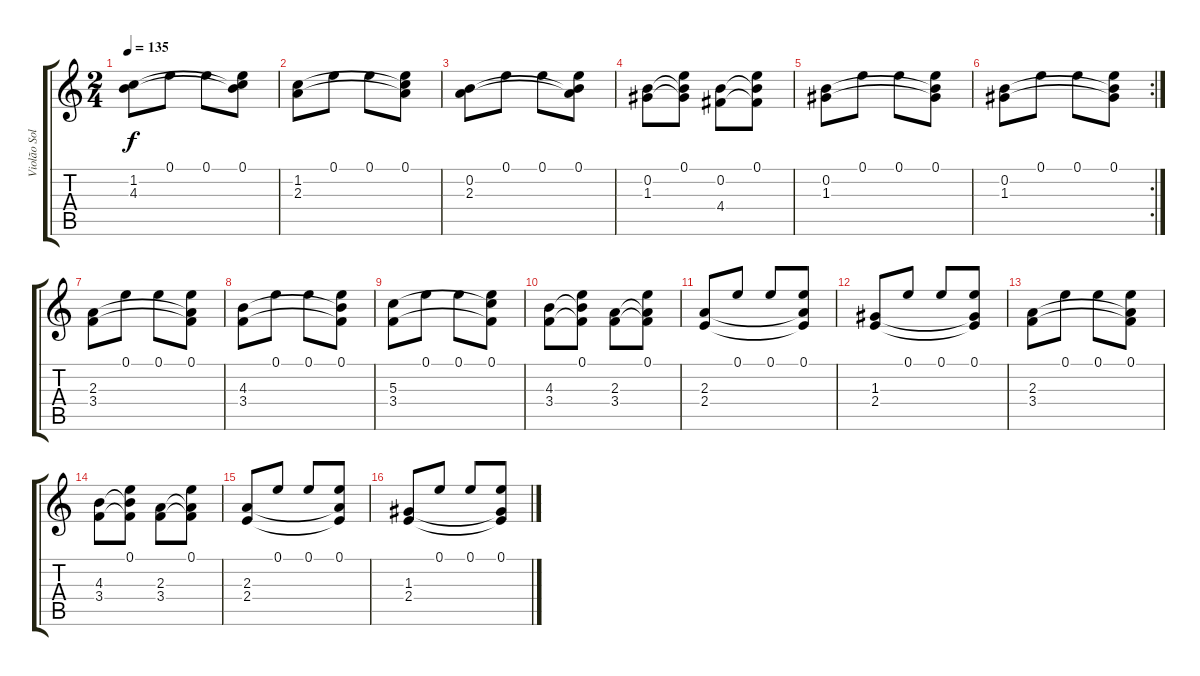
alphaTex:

\track ("Violão Solo" "Violão Sol") {instrument acousticguitarnylon}
\staff {score tabs}
\tuning (E4 B3 G3 D3 A2 E2) {hide}
\ts (2 4)
\tempo 135
\clef g2
\ks c
(1.2 4.3).8{dy f} 0.1.8 0.1.8 (0.1 1.2{t} 4.3{t}).8 |
(1.2 2.3).8 0.1.8 0.1.8 (0.1 1.2{t} 2.3{t}).8 |
(0.2 2.3).8 0.1.8 0.1.8 (0.1 0.2{t} 2.3{t}).8 |
(0.2 1.3).8 (0.1 0.2{t} 1.3{t}).8 (0.2 4.4).8 (0.1 0.2{t} 4.4{t}).8 |
(0.2 1.3).8 0.1.8 0.1.8 (0.1 0.2{t} 1.3{t}).8 |
\rc 2
(0.2 1.3).8 0.1.8 0.1.8 (0.1 0.2{t} 1.3{t}).8 |
(2.3 3.4).8 0.1.8 0.1.8 (0.1 2.3{t} 3.4{t}).8 |
(4.3 3.4).8 0.1.8 0.1.8 (0.1 4.3{t} 3.4{t}).8 |
(5.3 3.4).8 0.1.8 0.1.8 (0.1 5.3{t} 3.4{t}).8 |
(4.3 3.4).8 (0.1 4.3{t} 3.4{t}).8 (2.3 3.4).8 (0.1 2.3{t} 3.4{t}).8 |
(2.3 2.4).8 0.1.8 0.1.8 (0.1 2.3{t} 2.4{t}).8 |
(1.3 2.4).8 0.1.8 0.1.8 (0.1 1.3{t} 2.4{t}).8 |
(2.3 3.4).8 0.1.8 0.1.8 (0.1 2.3{t} 3.4{t}).8 |
(4.3 3.4).8 (0.1 4.3{t} 3.4{t}).8 (2.3 3.4).8 (0.1 2.3{t} 3.4{t}).8 |
(2.3 2.4).8 0.1.8 0.1.8 (0.1 2.3{t} 2.4{t}).8 |
(1.3 2.4).8 0.1.8 0.1.8 (0.1 1.3{t} 2.4{t}).8
